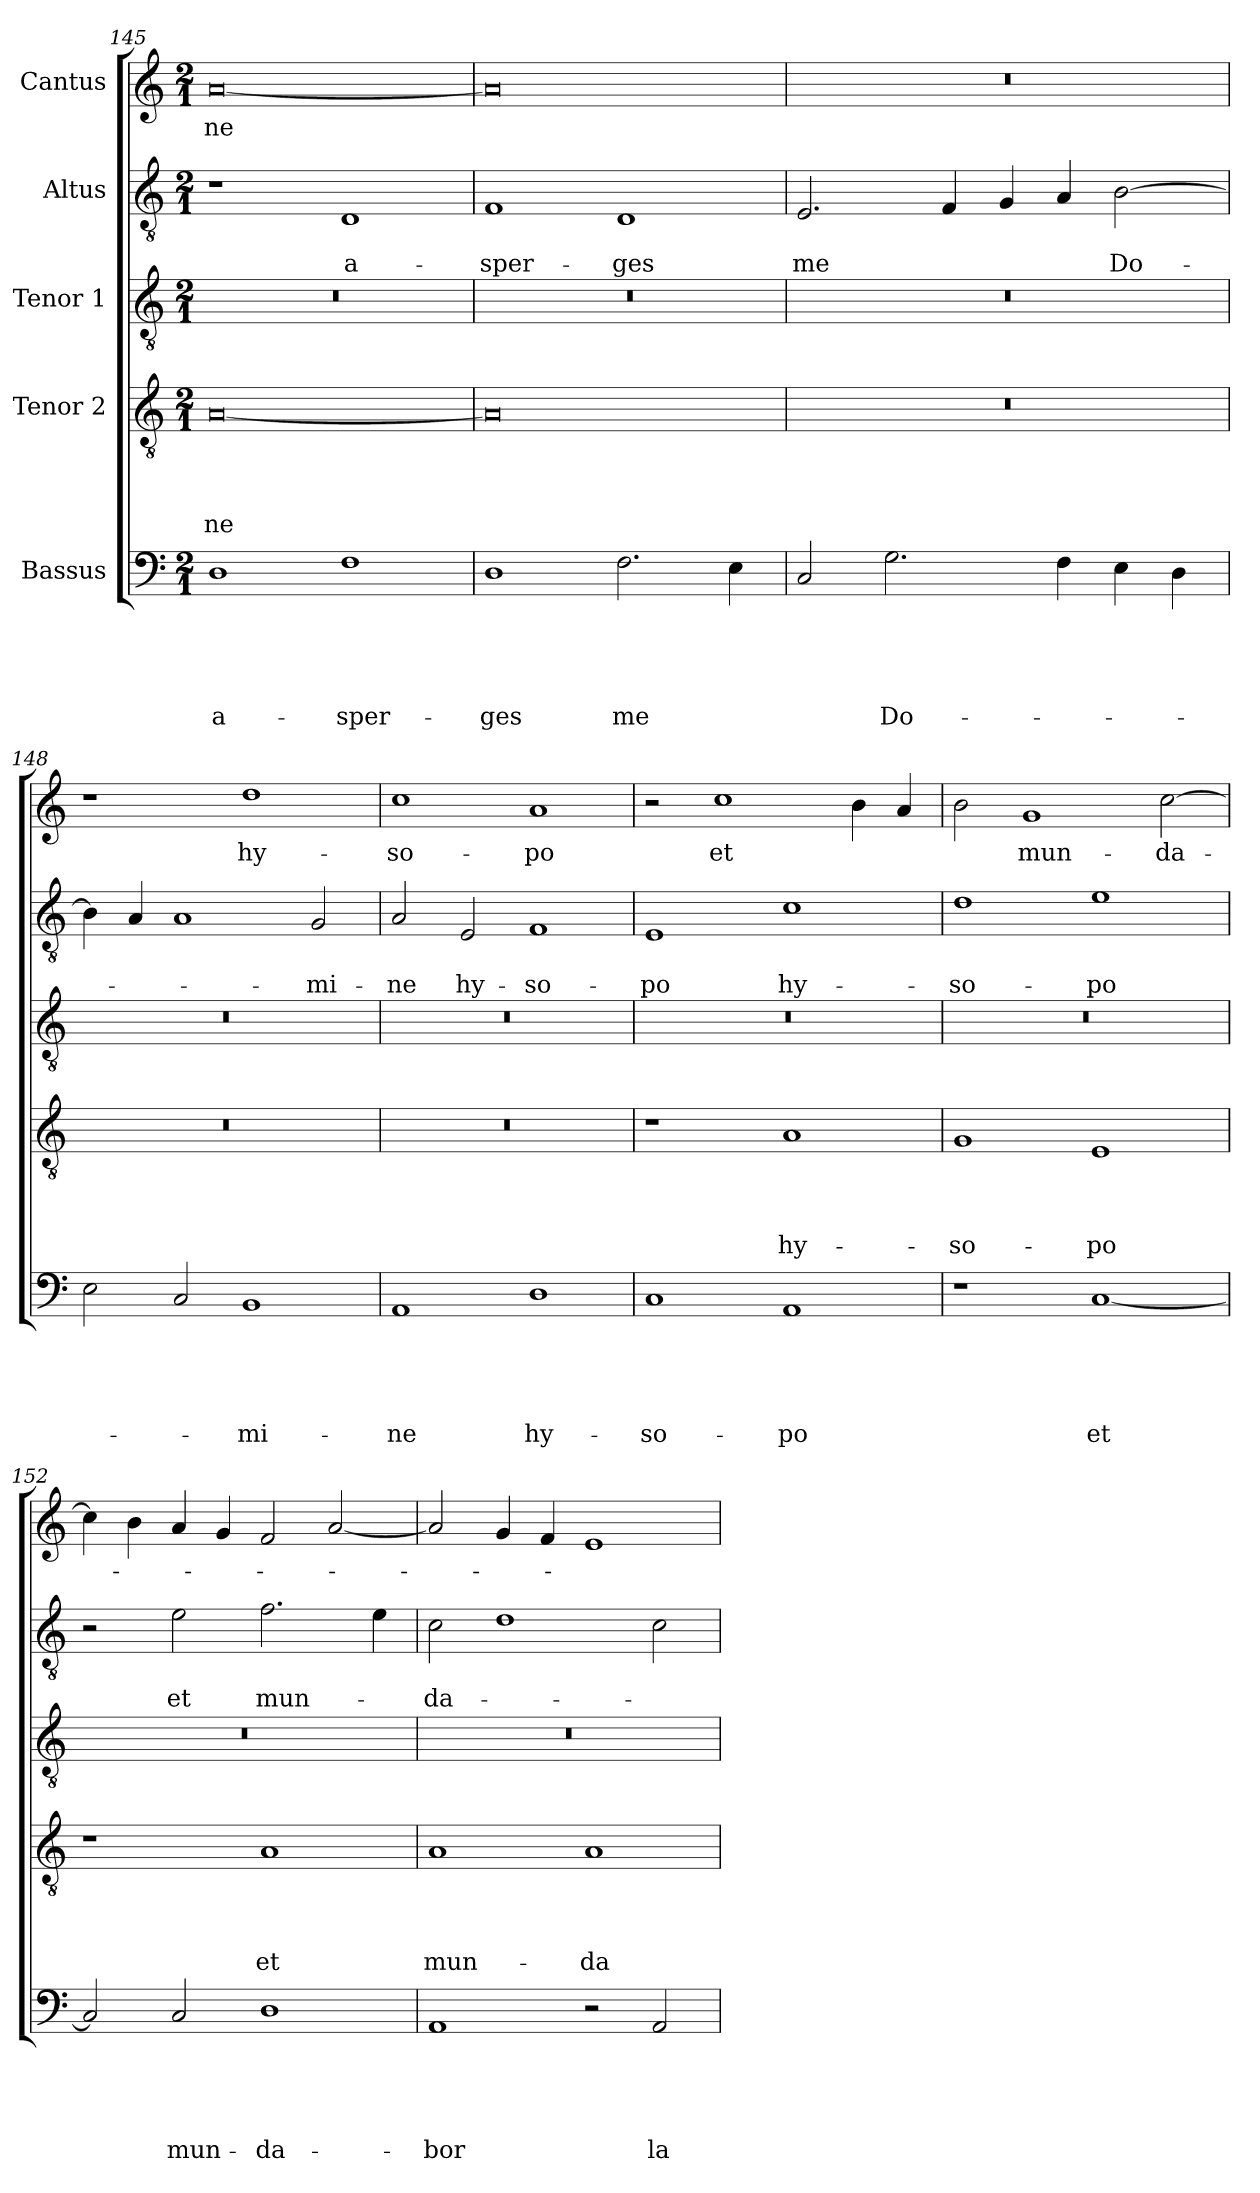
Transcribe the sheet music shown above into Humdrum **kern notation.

**kern	**text	**text	**text	**text	**text	**kern	**text	**text	**text	**text	**kern	**kern	**text	**text	**kern	**text
*part5	*part5	*part5	*part5	*part5	*part5	*part4	*part4	*part4	*part4	*part4	*part3	*part2	*part2	*part2	*part1	*part1
*staff5	*staff5	*staff5	*staff5	*staff5	*staff5	*staff4	*staff4	*staff4	*staff4	*staff4	*staff3	*staff2	*staff2	*staff2	*staff1	*staff1
*I"Bassus	*	*	*	*	*	*I"Tenor 2	*	*	*	*	*I"Tenor 1	*I"Altus	*	*	*I"Cantus	*
*clefF4	*	*	*	*	*	*clefGv2	*	*	*	*	*clefGv2	*clefGv2	*	*	*clefG2	*
*k[]	*	*	*	*	*	*k[]	*	*	*	*	*k[]	*k[]	*	*	*k[]	*
*C:	*	*	*	*	*	*C:	*	*	*	*	*C:	*C:	*	*	*C:	*
*M2/1	*	*	*	*	*	*M2/1	*	*	*	*	*M2/1	*M2/1	*	*	*M2/1	*
=145	=145	=145	=145	=145	=145	=145	=145	=145	=145	=145	=145	=145	=145	=145	=145	=145
!	!	!	!	!	!LO:LY:b	!	!	!	!	!LO:LY:b	!	!	!	!	!	!LO:LY:b
1D	.	.	.	.	a-	[0A	.	.	.	-ne	0r	1r	.	.	[0a	-ne
!	!	!	!	!	!LO:LY:b	!	!	!	!	!	!	!	!	!LO:LY:b	!	!
1F	.	.	.	.	-sper-	.	.	.	.	.	.	1D	.	a-	.	.
=146	=146	=146	=146	=146	=146	=146	=146	=146	=146	=146	=146	=146	=146	=146	=146	=146
!	!	!	!	!	!LO:LY:b	!	!	!	!	!	!	!	!	!LO:LY:b	!	!
1D	.	.	.	.	-ges	0A]	.	.	.	.	0r	1F	.	-sper-	0a]	.
!	!	!	!	!	!LO:LY:b	!	!	!	!	!	!	!	!	!LO:LY:b	!	!
2.F\	.	.	.	.	me	.	.	.	.	.	.	1D	.	-ges	.	.
4E\	.	.	.	.	.	.	.	.	.	.	.	.	.	.	.	.
=147	=147	=147	=147	=147	=147	=147	=147	=147	=147	=147	=147	=147	=147	=147	=147	=147
!	!	!	!	!	!	!	!	!	!	!	!	!	!	!LO:LY:b	!	!
2C/	.	.	.	.	.	0r	.	.	.	.	0r	2.E/	.	me	0r	.
!	!	!	!	!	!LO:LY:b	!	!	!	!	!	!	!	!	!	!	!
2.G\	.	.	.	.	Do-	.	.	.	.	.	.	.	.	.	.	.
.	.	.	.	.	.	.	.	.	.	.	.	4F/	.	.	.	.
.	.	.	.	.	.	.	.	.	.	.	.	4G/	.	.	.	.
4F\	.	.	.	.	.	.	.	.	.	.	.	4A/	.	.	.	.
!	!	!	!	!	!	!	!	!	!	!	!	!	!	!LO:LY:b	!	!
4E\	.	.	.	.	.	.	.	.	.	.	.	[2B\	.	Do-	.	.
4D\	.	.	.	.	.	.	.	.	.	.	.	.	.	.	.	.
=148	=148	=148	=148	=148	=148	=148	=148	=148	=148	=148	=148	=148	=148	=148	=148	=148
2E\	.	.	.	.	.	0r	.	.	.	.	0r	4B\]	.	.	1r	.
.	.	.	.	.	.	.	.	.	.	.	.	4A/	.	.	.	.
2C/	.	.	.	.	.	.	.	.	.	.	.	1A	.	.	.	.
!	!	!	!	!	!LO:LY:b	!	!	!	!	!	!	!	!	!	!	!LO:LY:b
1BB	.	.	.	.	-mi-	.	.	.	.	.	.	.	.	.	1dd	hy-
!	!	!	!	!	!	!	!	!	!	!	!	!	!	!LO:LY:b	!	!
.	.	.	.	.	.	.	.	.	.	.	.	2G/	.	-mi-	.	.
=149	=149	=149	=149	=149	=149	=149	=149	=149	=149	=149	=149	=149	=149	=149	=149	=149
!	!	!	!	!	!LO:LY:b	!	!	!	!	!	!	!	!	!LO:LY:b	!	!LO:LY:b
1AA	.	.	.	.	-ne	0r	.	.	.	.	0r	2A/	.	-ne	1cc	-so-
!	!	!	!	!	!	!	!	!	!	!	!	!	!	!LO:LY:b	!	!
.	.	.	.	.	.	.	.	.	.	.	.	2E/	.	hy-	.	.
!	!	!	!	!	!LO:LY:b	!	!	!	!	!	!	!	!	!LO:LY:b	!	!LO:LY:b
1D	.	.	.	.	hy-	.	.	.	.	.	.	1F	.	-so-	1a	-po
=150	=150	=150	=150	=150	=150	=150	=150	=150	=150	=150	=150	=150	=150	=150	=150	=150
!	!	!	!	!	!LO:LY:b	!	!	!	!	!	!	!	!	!LO:LY:b	!	!
1C	.	.	.	.	-so-	1r	.	.	.	.	0r	1E	.	-po	2r	.
!	!	!	!	!	!	!	!	!	!	!	!	!	!	!	!	!LO:LY:b
.	.	.	.	.	.	.	.	.	.	.	.	.	.	.	1cc	et
!	!	!	!	!	!LO:LY:b	!	!	!	!	!LO:LY:b	!	!	!	!LO:LY:b	!	!
1AA	.	.	.	.	-po	1A	.	.	.	hy-	.	1c	.	hy-	.	.
.	.	.	.	.	.	.	.	.	.	.	.	.	.	.	4b\	.
.	.	.	.	.	.	.	.	.	.	.	.	.	.	.	4a/	.
!!LO:LB:g=z
=151	=151	=151	=151	=151	=151	=151	=151	=151	=151	=151	=151	=151	=151	=151	=151	=151
!	!	!	!	!	!	!	!	!	!	!LO:LY:b	!	!	!	!LO:LY:b	!	!
1r	.	.	.	.	.	1G	.	.	.	-so-	0r	1d	.	-so-	2b\	.
!	!	!	!	!	!	!	!	!	!	!	!	!	!	!	!	!LO:LY:b
.	.	.	.	.	.	.	.	.	.	.	.	.	.	.	1g	mun-
!	!	!	!	!	!LO:LY:b	!	!	!	!	!LO:LY:b	!	!	!	!LO:LY:b	!	!
[1C	.	.	.	.	et	1E	.	.	.	-po	.	1e	.	-po	.	.
!	!	!	!	!	!	!	!	!	!	!	!	!	!	!	!	!LO:LY:b
.	.	.	.	.	.	.	.	.	.	.	.	.	.	.	[2cc\	-da-
=152	=152	=152	=152	=152	=152	=152	=152	=152	=152	=152	=152	=152	=152	=152	=152	=152
2C/]	.	.	.	.	.	1r	.	.	.	.	0r	2r	.	.	4cc\]	.
.	.	.	.	.	.	.	.	.	.	.	.	.	.	.	4b\	.
!	!	!	!	!	!LO:LY:b	!	!	!	!	!	!	!	!	!LO:LY:b	!	!
2C/	.	.	.	.	mun-	.	.	.	.	.	.	2e\	.	et	4a/	.
.	.	.	.	.	.	.	.	.	.	.	.	.	.	.	4g/	.
!	!	!	!	!	!LO:LY:b	!	!	!	!	!LO:LY:b	!	!	!	!LO:LY:b	!	!
1D	.	.	.	.	-da-	1A	.	.	.	et	.	2.f\	.	mun-	2f/	.
.	.	.	.	.	.	.	.	.	.	.	.	.	.	.	[2a/	.
.	.	.	.	.	.	.	.	.	.	.	.	4e\	.	.	.	.
=153	=153	=153	=153	=153	=153	=153	=153	=153	=153	=153	=153	=153	=153	=153	=153	=153
!	!	!	!	!	!LO:LY:b	!	!	!	!	!LO:LY:b	!	!	!	!LO:LY:b	!	!
1AA	.	.	.	.	-bor	1A	.	.	.	mun-	0r	2c\	.	-da-	2a/]	.
.	.	.	.	.	.	.	.	.	.	.	.	1d	.	.	4g/	.
.	.	.	.	.	.	.	.	.	.	.	.	.	.	.	4f/	.
!	!	!	!	!	!	!	!	!	!	!LO:LY:b	!	!	!	!	!	!
2r	.	.	.	.	.	1A	.	.	.	-da-	.	.	.	.	1e	.
!	!	!	!	!	!LO:LY:b	!	!	!	!	!	!	!	!	!	!	!
2AA/	.	.	.	.	la-	.	.	.	.	.	.	2c\	.	.	.	.
=	=	=	=	=	=	=	=	=	=	=	=	=	=	=	=	=
*-	*-	*-	*-	*-	*-	*-	*-	*-	*-	*-	*-	*-	*-	*-	*-	*-
